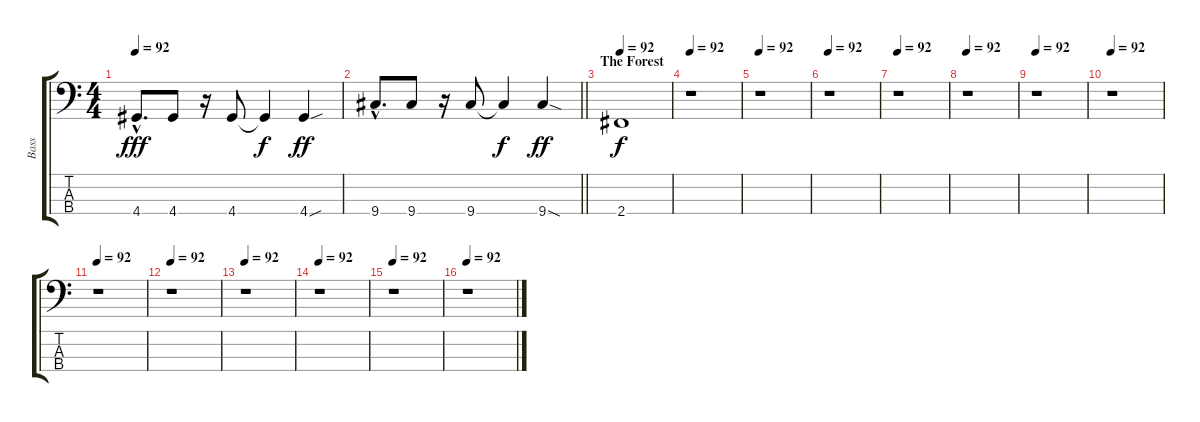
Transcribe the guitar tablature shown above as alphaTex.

\track ("Bass" "Bass") {instrument fretlessbass}
\staff {score tabs}
\tuning (G2 D2 A1 E1) {hide}
\ts (4 4)
\tempo 92
\clef f4
\ks c
4.4{hac}.8{d dy fff} 4.4.8 r.16 4.4.8 4.4{t}.4{dy f} 4.4{sou}.4{dy ff} |
\barLineRight lightlight
9.4{hac}.8{d instrument electricbassfinger} 9.4.8 r.16 9.4.8 9.4{t}.4{dy f} 9.4{sod}.4{dy ff} |
\section ("" "The Forest")
\tempo 92
2.4.1{dy f instrument electricbassfinger} |
\tempo 92
r.1 |
\tempo 92
r.1 |
\tempo 92
r.1 |
\tempo 92
r.1 |
\tempo 92
r.1 |
\tempo 92
r.1 |
\tempo 92
r.1 |
\tempo 92
r.1 |
\tempo 92
r.1 |
\tempo 92
r.1 |
\tempo 92
r.1 |
\tempo 92
r.1 |
\tempo 92
r.1
